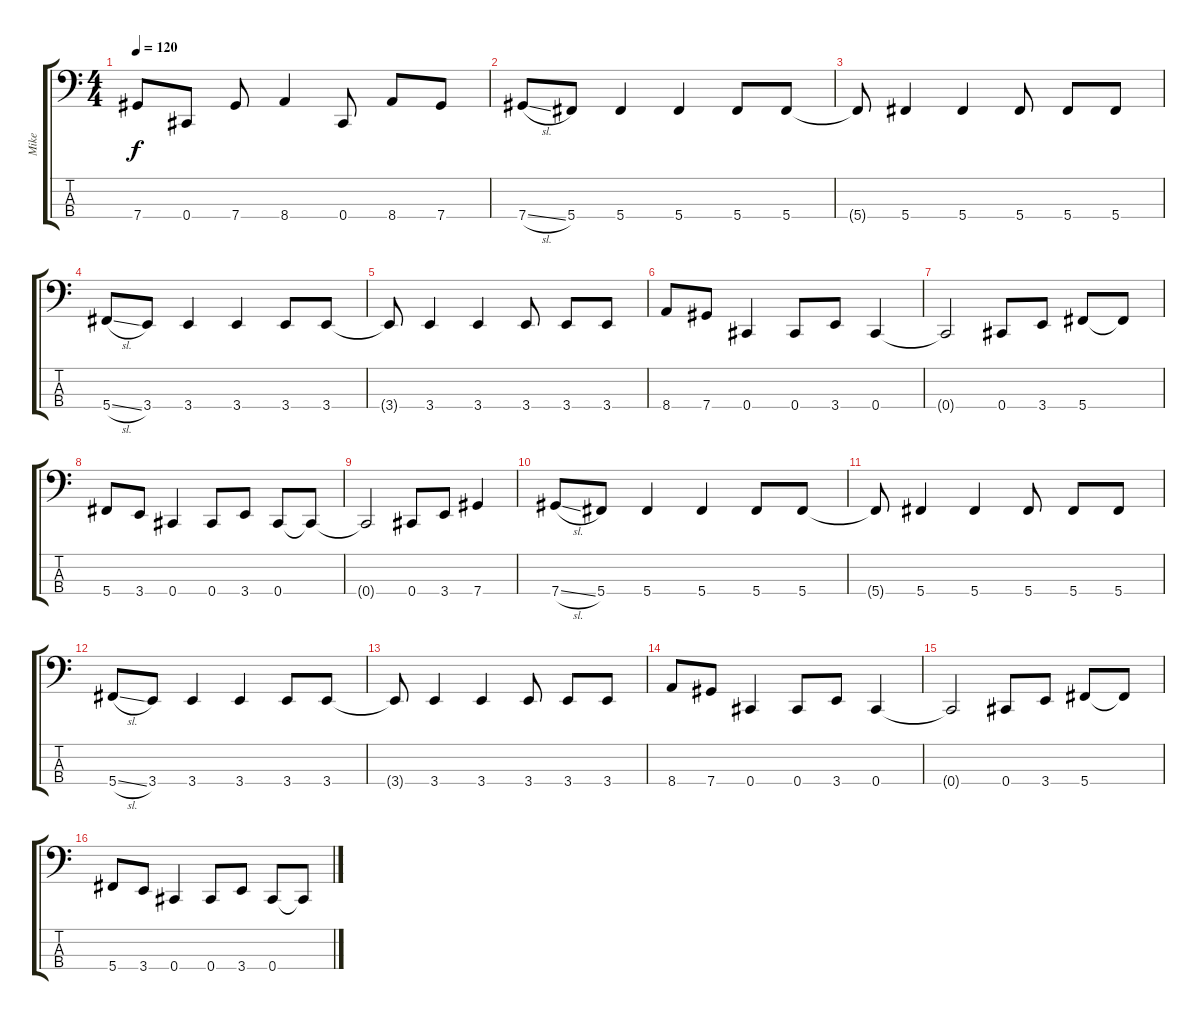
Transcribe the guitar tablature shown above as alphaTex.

\track ("Mike" "Mike") {instrument electricbassfinger}
\staff {score tabs}
\tuning (Gb2 Db2 Ab1 Db1) {hide}
\ts (4 4)
\tempo 120
\clef f4
\ks c
7.4.8{dy f} 0.4.8 7.4.8 8.4.4 0.4.8 8.4.8 7.4.8 |
7.4{sl}.8 5.4.8 5.4.4 5.4.4 5.4.8 5.4.8 |
5.4{t}.8 5.4.4 5.4.4 5.4.8 5.4.8 5.4.8 |
5.4{sl}.8 3.4.8 3.4.4 3.4.4 3.4.8 3.4.8 |
3.4{t}.8 3.4.4 3.4.4 3.4.8 3.4.8 3.4.8 |
8.4.8 7.4.8 0.4.4 0.4.8 3.4.8 0.4.4 |
0.4{t}.2 0.4.8 3.4.8 5.4.8 5.4{t}.8 |
5.4.8 3.4.8 0.4.4 0.4.8 3.4.8 0.4.8 0.4{t}.8 |
0.4{t}.2 0.4.8 3.4.8 7.4.4 |
7.4{sl}.8 5.4.8 5.4.4 5.4.4 5.4.8 5.4.8 |
5.4{t}.8 5.4.4 5.4.4 5.4.8 5.4.8 5.4.8 |
5.4{sl}.8 3.4.8 3.4.4 3.4.4 3.4.8 3.4.8 |
3.4{t}.8 3.4.4 3.4.4 3.4.8 3.4.8 3.4.8 |
8.4.8 7.4.8 0.4.4 0.4.8 3.4.8 0.4.4 |
0.4{t}.2 0.4.8 3.4.8 5.4.8 5.4{t}.8 |
5.4.8 3.4.8 0.4.4 0.4.8 3.4.8 0.4.8 0.4{t}.8
